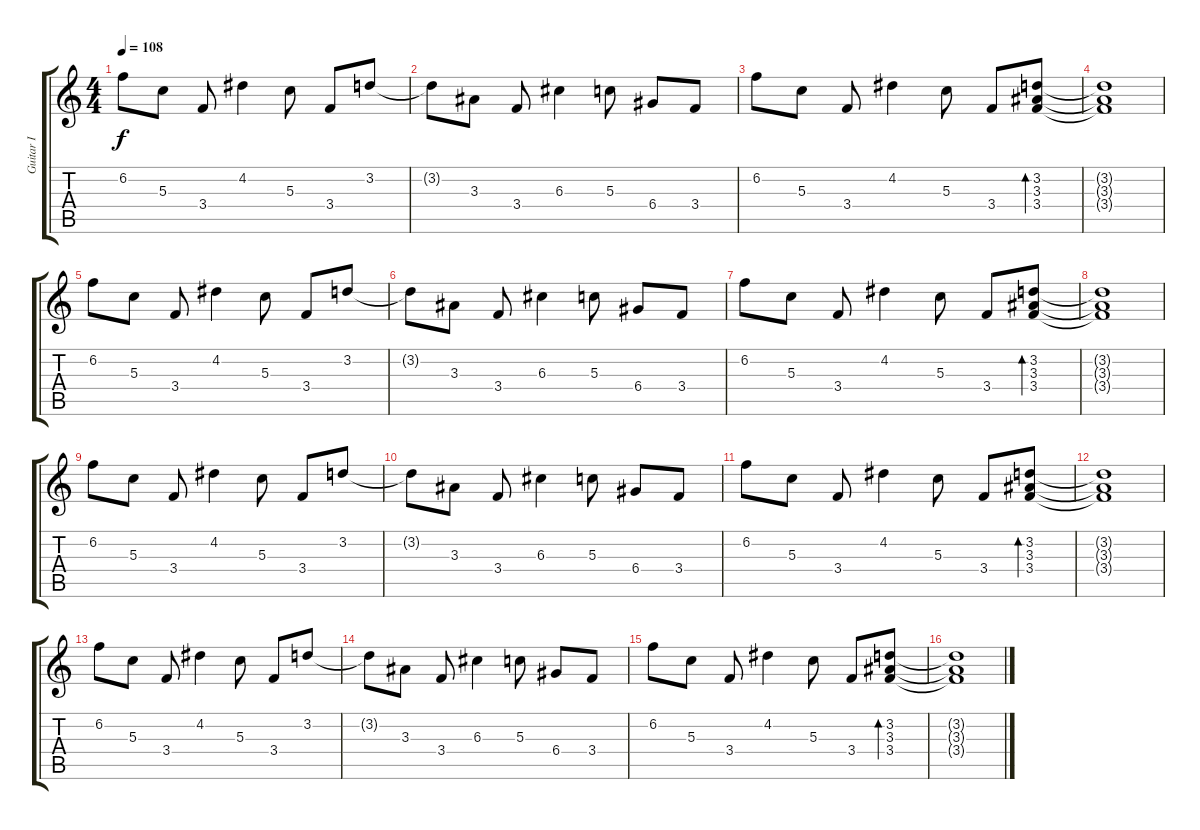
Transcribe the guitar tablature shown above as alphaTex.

\track ("Guitar I" "Guitar I") {instrument overdrivenguitar}
\staff {score tabs}
\tuning (E4 B3 G3 D3 A2 E2) {hide}
\ts (4 4)
\tempo 108
\clef g2
\ks c
6.2.8{dy f instrument electricguitarmuted} 5.3.8 3.4.8 4.2.4 5.3.8 3.4.8 3.2.8 |
3.2{t}.8 3.3.8 3.4.8 6.3.4 5.3.8 6.4.8 3.4.8 |
6.2.8 5.3.8 3.4.8 4.2.4 5.3.8 3.4.8 (3.2 3.3 3.4).8{bd 480} |
(3.2{t} 3.3{t} 3.4{t}).1 |
6.2.8 5.3.8 3.4.8 4.2.4 5.3.8 3.4.8 3.2.8 |
3.2{t}.8 3.3.8 3.4.8 6.3.4 5.3.8 6.4.8 3.4.8 |
6.2.8 5.3.8 3.4.8 4.2.4 5.3.8 3.4.8 (3.2 3.3 3.4).8{bd 480} |
(3.2{t} 3.3{t} 3.4{t}).1 |
6.2.8 5.3.8 3.4.8 4.2.4 5.3.8 3.4.8 3.2.8 |
3.2{t}.8 3.3.8 3.4.8 6.3.4 5.3.8 6.4.8 3.4.8 |
6.2.8 5.3.8 3.4.8 4.2.4 5.3.8 3.4.8 (3.2 3.3 3.4).8{bd 240} |
(3.2{t} 3.3{t} 3.4{t}).1 |
6.2.8 5.3.8 3.4.8 4.2.4 5.3.8 3.4.8 3.2.8 |
3.2{t}.8 3.3.8 3.4.8 6.3.4 5.3.8 6.4.8 3.4.8 |
6.2.8 5.3.8 3.4.8 4.2.4 5.3.8 3.4.8 (3.2 3.3 3.4).8{bd 240} |
(3.2{t} 3.3{t} 3.4{t}).1
